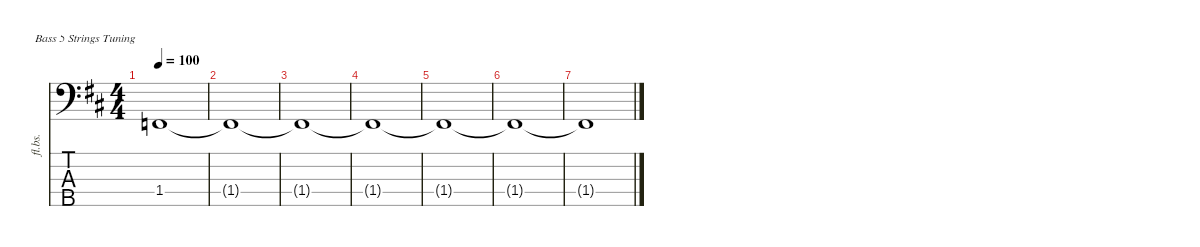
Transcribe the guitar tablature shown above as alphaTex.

\defaultSystemsLayout 4
\hideDynamics
\bracketExtendMode nobrackets
\track ("Bass" "fl.bs.") {instrument fretlessbass}
\staff {score tabs}
\tuning (G2 D2 A1 E1 B0)
\ts (4 4)
\tempo 100
\clef f4
\ks bminor
1.4{t acc forcenatural}.1{dy f} |
1.4{t acc forcenatural}.1 |
1.4{t acc forcenatural}.1 |
1.4{t acc forcenatural}.1 |
1.4{t acc forcenatural}.1 |
1.4{t acc forcenatural}.1 |
1.4{t acc forcenatural}.1
